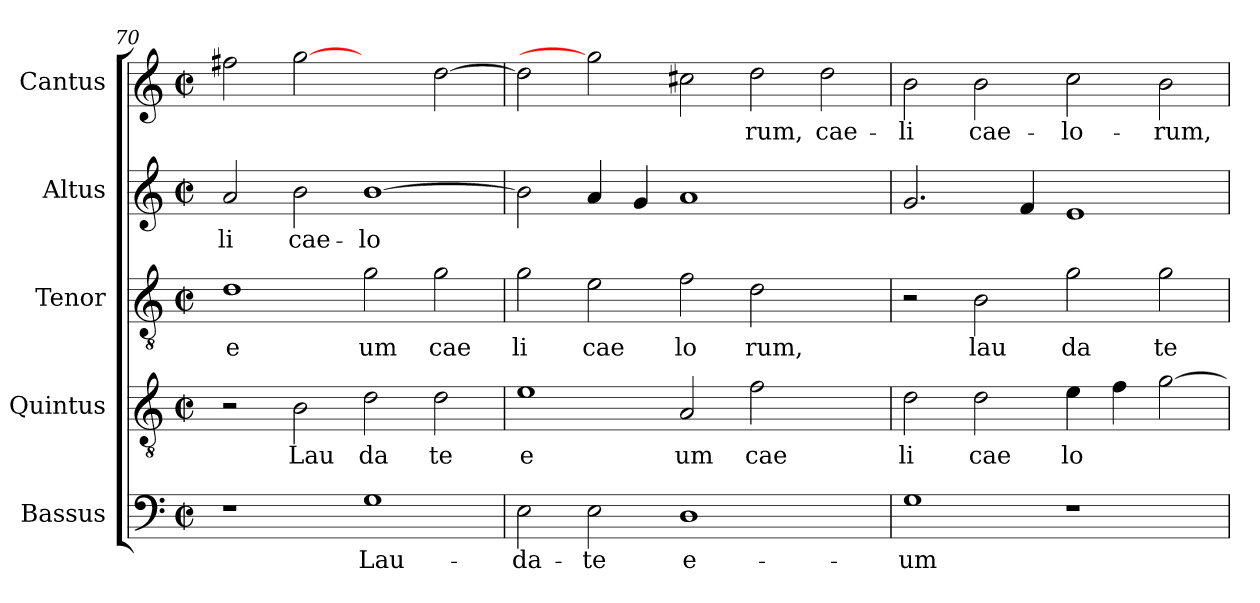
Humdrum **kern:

**kern	**text	**kern	**text	**kern	**text	**kern	**text	**kern	**text
*part5	*part5	*part4	*part4	*part3	*part3	*part2	*part2	*part1	*part1
*staff5	*staff5	*staff4	*staff4	*staff3	*staff3	*staff2	*staff2	*staff1	*staff1
*I"Bassus	*	*I"Quintus	*	*I"Tenor	*	*I"Altus	*	*I"Cantus	*
*clefF4	*	*clefGv2	*	*clefGv2	*	*clefG2	*	*clefG2	*
*k[]	*	*k[]	*	*k[]	*	*k[]	*	*k[]	*
*C:	*	*C:	*	*C:	*	*C:	*	*C:	*
*M2/2	*	*M2/2	*	*M2/2	*	*M2/2	*	*M2/2	*
*met(c|)	*	*met(c|)	*	*met(c|)	*	*met(c|)	*	*met(c|)	*
=70	=70	=70	=70	=70	=70	=70	=70	=70	=70
!	!	!	!	!	!LO:LY:b:cj	!	!LO:LY:b:cj	!	!LO:LY:b:cj
1r	.	2r	.	1d	e	2a/	-li	2ff#X\	--
!	!	!	!LO:LY:b:cj	!	!	!	!LO:LY:b:cj	!	!LO:LY:b:cj
.	.	2B\	Lau	.	.	2b\	cae-	[2gg	--
!	!LO:LY:b:cj	!	!LO:LY:b:cj	!	!LO:LY:b:cj	!	!LO:LY:b:cj	!	!
1G	Lau-	2d\	da	2g\	um	[>1b	-lo-	2ryy	.
!	!	!	!LO:LY:b:cj	!	!LO:LY:b:cj	!	!	!	!LO:LY:b:cj
.	.	2d\	te	2g\	cae	.	.	[>2dd\	--
=71	=71	=71	=71	=71	=71	=71	=71	=71	=71
!	!LO:LY:b:cj	!	!LO:LY:b:cj	!	!LO:LY:b:cj	!	!LO:LY:b:cj	!	!LO:LY:b:cj
2E\	-da-	1e	e	2g\	li	2b\]	--	2dd\]	--
!	!LO:LY:b:cj	!	!	!	!LO:LY:b:cj	!	!LO:LY:b:cj	!	!
2E\	-te	.	.	2e\	cae	4a/	--	2gg]	.
!	!	!	!	!	!	!	!LO:LY:b:cj	!	!
.	.	.	.	.	.	4g/	--	.	.
!	!LO:LY:b:cj	!	!LO:LY:b:cj	!	!LO:LY:b:cj	!	!LO:LY:b:cj	!	!LO:LY:b:cj
1D	e-	2A/	um	2f\	lo	1a	--	2cc#X\	--
!	!	!	!LO:LY:b:cj	!	!LO:LY:b:cj	!	!	!	!LO:LY:b:cj
.	.	2f\	cae	2d\	rum,	.	.	2dd\	-rum,
!	!	!	!	!	!	!	!	!	!LO:LY:b:cj
2ryy	.	2ryy	.	2ryy	.	2ryy	.	2dd\	cae-
=72	=72	=72	=72	=72	=72	=72	=72	=72	=72
!	!LO:LY:b:cj	!	!LO:LY:b:cj	!	!	!	!LO:LY:b:cj	!	!LO:LY:b:cj
1G	-um	2d\	li	2r	.	2.g/	--	2b\	-li
!	!	!	!LO:LY:b:cj	!	!LO:LY:b:cj	!	!	!	!LO:LY:b:cj
.	.	2d\	cae	2B\	lau	.	.	2b\	cae-
!	!	!	!	!	!	!	!LO:LY:b:cj	!	!
.	.	.	.	.	.	4f/	--	.	.
!	!	!	!LO:LY:b:cj	!	!LO:LY:b:cj	!	!LO:LY:b:cj	!	!LO:LY:b:cj
1r	.	4e\	lo	2g\	da	1e	--	2cc\	-lo-
!	!	!	!LO:LY:b:cj	!	!	!	!	!	!
.	.	4f\	.	.	.	.	.	.	.
!	!	!	!LO:LY:b:cj	!	!LO:LY:b:cj	!	!	!	!LO:LY:b:cj
.	.	[<2g\	.	2g\	te	.	.	2b\	-rum,
=	=	=	=	=	=	=	=	=	=
*-	*-	*-	*-	*-	*-	*-	*-	*-	*-
